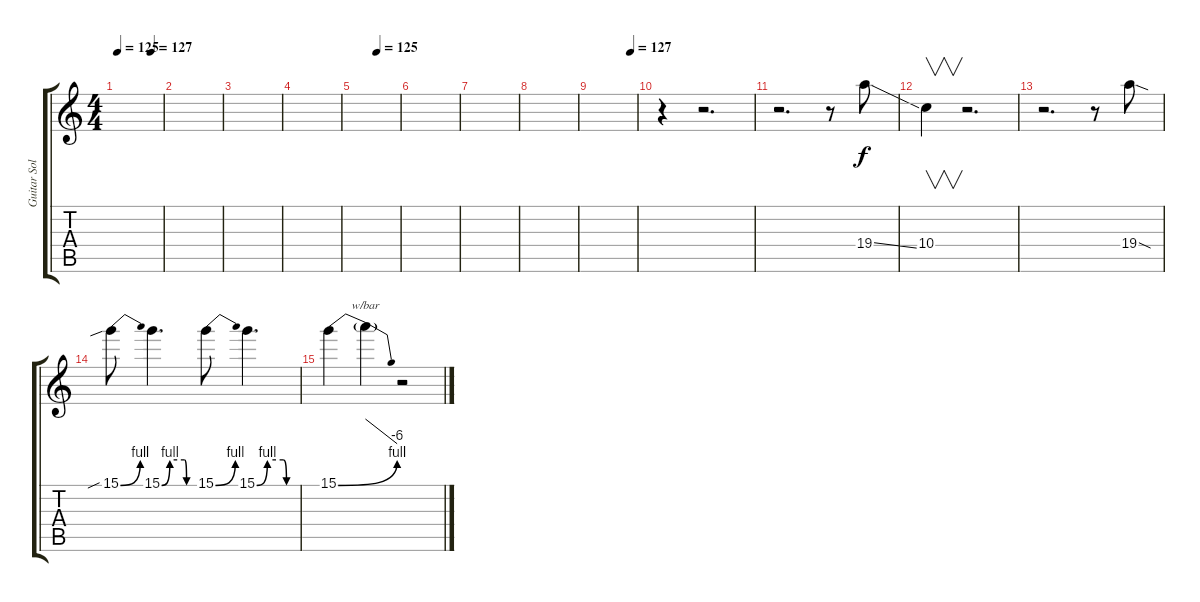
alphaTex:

\track ("Guitar Solos" "Guitar Sol") {instrument overdrivenguitar}
\staff {score tabs}
\tuning (E4 B3 G3 D3 A2 E2) {hide}
\ts (4 4)
\tempo 125
\tempo (127 0.75)
\clef g2
\ks c
|
|
|
|
\tempo (125 0.5)
|
|
|
|
\tempo (127 0.875)
|
r.4 r.2{d} |
r.2{d} r.8 19.4{ss}.8 |
10.4.4{v} r.2{d} |
r.2{d} r.8 19.4{sod}.8 |
15.1{be (bend 0 0 60 4) sib}.8 15.1{be (custom 0 0 15 4 42 4 46 0 60 0)}.4{d} 15.1{be (bend 0 0 60 4)}.8 15.1{be (custom 0 0 16 4 40 4 45 0 60 0)}.4{d} |
15.1{be (bend 0 0 60 4)}.4{volume 5} 15.1{t}.4{tbe (dive default 0 0 60 -24)} r.2
